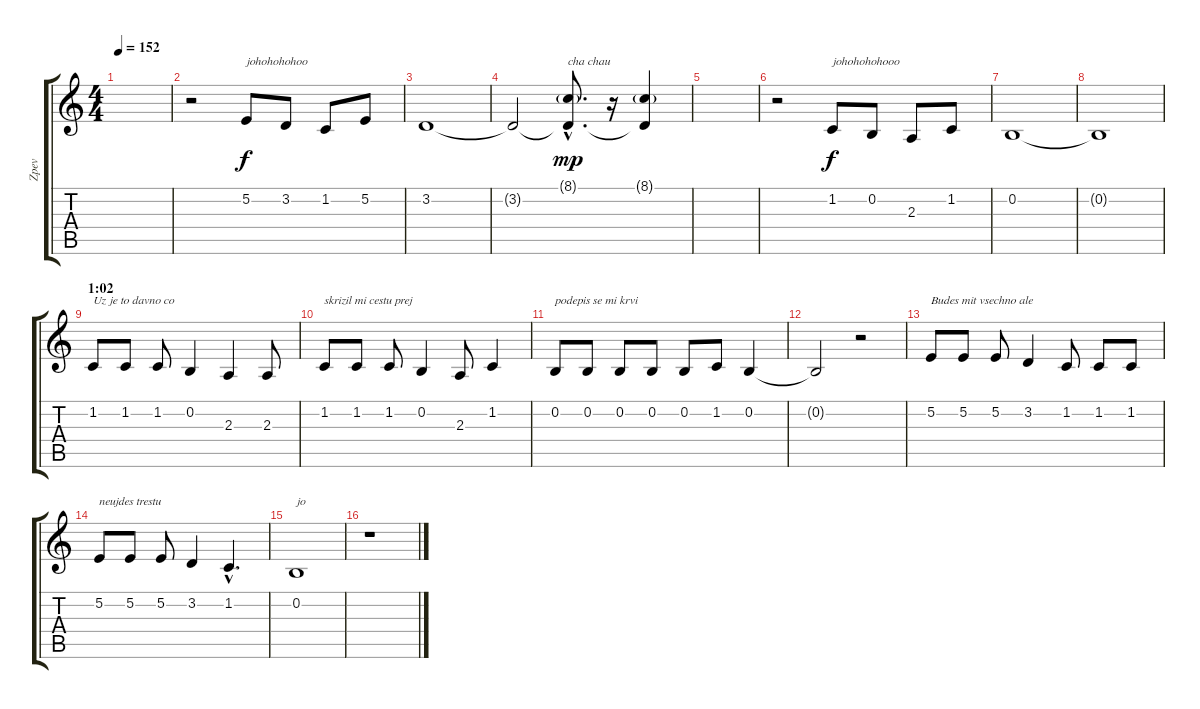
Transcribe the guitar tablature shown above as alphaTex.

\track ("Zpev" "Zpev") {instrument tenorsax}
\staff {score tabs}
\tuning (E4 B3 G3 D3 A2 E2) {hide}
\ts (4 4)
\tempo 152
\clef g2
\ks c
|
r.2 5.2.8{txt "johohohohoo"} 3.2.8 1.2.8 5.2.8 |
3.2.1 |
3.2{t}.2 (8.1{g hac} 3.2{hac t}).8{d txt "cha chau" dy mp} r.16 (8.1{g} 3.2{t}).4 |
|
r.2 1.2.8{txt "johohohohooo" dy f} 0.2.8 2.3.8 1.2.8 |
0.2.1 |
0.2{t}.1 |
\section ("" "1:02")
1.2.8{txt "Uz je to davno co"} 1.2.8 1.2.8 0.2.4 2.3.4 2.3.8 |
1.2.8{txt "skrizil mi cestu prej"} 1.2.8 1.2.8 0.2.4 2.3.8 1.2.4 |
0.2.8{txt "podepis se mi krvi"} 0.2.8 0.2.8 0.2.8 0.2.8 1.2.8 0.2.4 |
0.2{t}.2 r.2 |
5.2.8{txt "Budes mit vsechno ale"} 5.2.8 5.2.8 3.2.4 1.2.8 1.2.8 1.2.8 |
5.2.8{txt "neujdes trestu"} 5.2.8 5.2.8 3.2.4 1.2{hac}.4{d} |
0.2.1{txt "jo"} |
r.1
